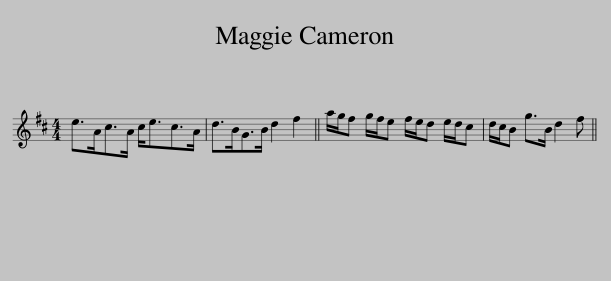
X:1
L:1/8
M:4/4
I:linebreak $
K:D
V:1 treble
V:1
 e>Ac>A c<ec>A | d>BG>B d2 f2 || a/g/f g/f/e f/e/d e/d/c | d/c/B g>B d2 f || %4
